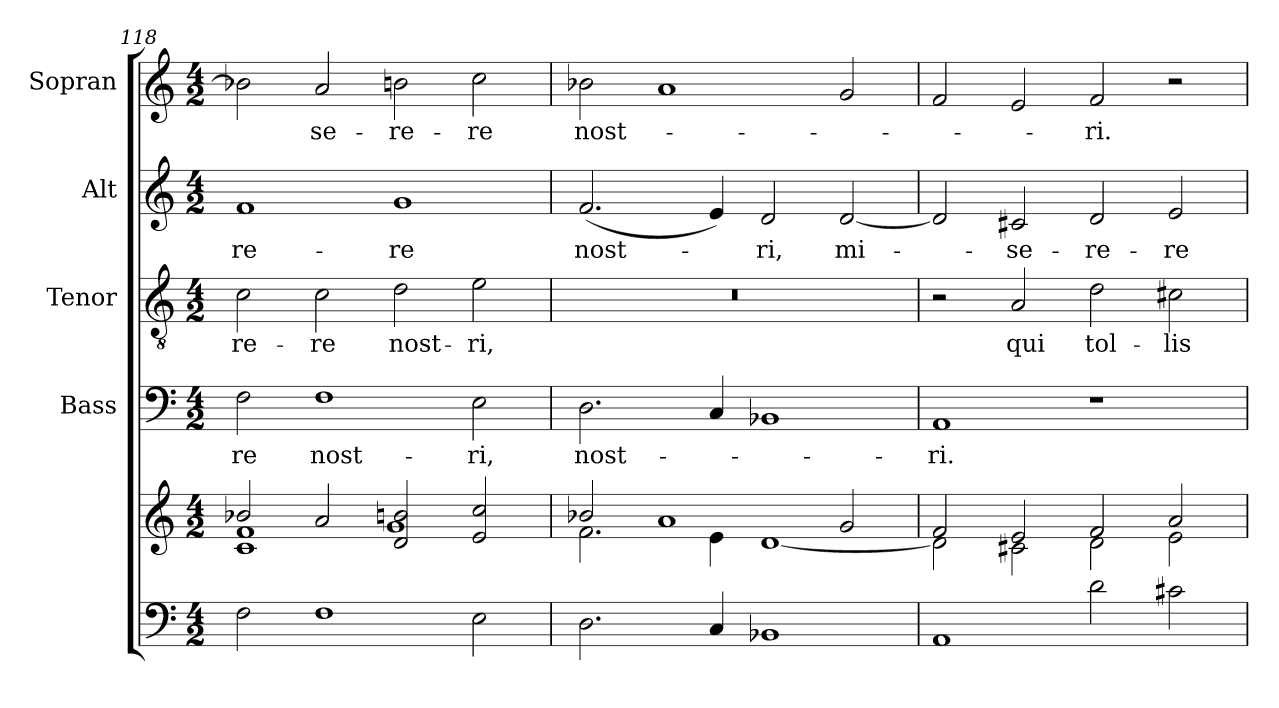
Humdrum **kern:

**kern	**kern	**kern	**text	**kern	**text	**kern	**text	**kern	**text
*part5	*part5	*part4	*part4	*part3	*part3	*part2	*part2	*part1	*part1
*staff6	*staff5	*staff4	*staff4	*staff3	*staff3	*staff2	*staff2	*staff1	*staff1
*	*	*I"Bass	*	*I"Tenor	*	*I"Alt	*	*I"Sopran	*
*	*	*I'B.	*	*I'T.	*	*I'A.	*	*I'S.	*
!!LO:LB:g=z
*clefF4	*clefG2	*clefF4	*	*clefGv2	*	*clefG2	*	*clefG2	*
*k[]	*k[]	*k[]	*	*k[]	*	*k[]	*	*k[]	*
*C:	*C:	*C:	*	*C:	*	*C:	*	*C:	*
*M4/2	*M4/2	*M4/2	*	*M4/2	*	*M4/2	*	*M4/2	*
=118	=118	=118	=118	=118	=118	=118	=118	=118	=118
*	*^	*	*	*	*	*	*	*	*
!	!	!	!	!LO:LY:b	!	!LO:LY:b	!	!LO:LY:b	!	!
2F\	2b-X/	1c 1f	2F\	-re	2c\	-re-	1f	-re-	2b-X\]	.
!	!	!	!	!LO:LY:b	!	!LO:LY:b	!	!	!	!LO:LY:b
1F	2a/	.	1F	nost-	2c\	-re	.	.	2a/	-se-
!	!	!	!	!	!	!LO:LY:b	!	!LO:LY:b	!	!LO:LY:b
.	2d/ 2bn/	1g	.	.	2d\	nost-	1g	-re	2bn\	-re-
!	!	!	!	!LO:LY:b	!	!LO:LY:b	!	!	!	!LO:LY:b
2E\	2e/ 2cc/	.	2E\	-ri,	2e\	-ri,	.	.	2cc\	-re
=119	=119	=119	=119	=119	=119	=119	=119	=119	=119	=119
!	!	!	!	!LO:LY:b	!	!	!	!LO:LY:b	!	!LO:LY:b
2.D\	2b-X/	2.f\	2.D\	nost-	0r	.	(<2.f/	nost-	2b-X\	nost-
.	1a	.	.	.	.	.	.	.	1a	.
4C/	.	4e\	4C/	.	.	.	4e/)	.	.	.
!	!	!	!	!	!	!	!	!LO:LY:b	!	!
1BB-X	.	[<1d	1BB-X	.	.	.	2d/	-ri,	.	.
!	!	!	!	!	!	!	!	!LO:LY:b	!	!
.	2g/	.	.	.	.	.	[2d/	mi-	2g/	.
=120	=120	=120	=120	=120	=120	=120	=120	=120	=120	=120
!	!	!	!	!LO:LY:b	!	!	!	!	!	!
1AA	2f/	2d\]	1AA	-ri.	2r	.	2d/]	.	2f/	.
!	!	!	!	!	!	!LO:LY:b	!	!LO:LY:b	!	!
.	2e/	2c#X\	.	.	2A/	qui	2c#X/	-se-	2e/	.
!	!	!	!	!	!	!LO:LY:b	!	!LO:LY:b	!	!LO:LY:b
2d\	2f/	2d\	1r	.	2d\	tol-	2d/	-re-	2f/	-ri.
!	!	!	!	!	!	!LO:LY:b	!	!LO:LY:b	!	!
2c#X\	2a/	2e\	.	.	2c#X\	-lis	2e/	-re	2r	.
*	*v	*v	*	*	*	*	*	*	*	*
=	=	=	=	=	=	=	=	=	=
*-	*-	*-	*-	*-	*-	*-	*-	*-	*-
